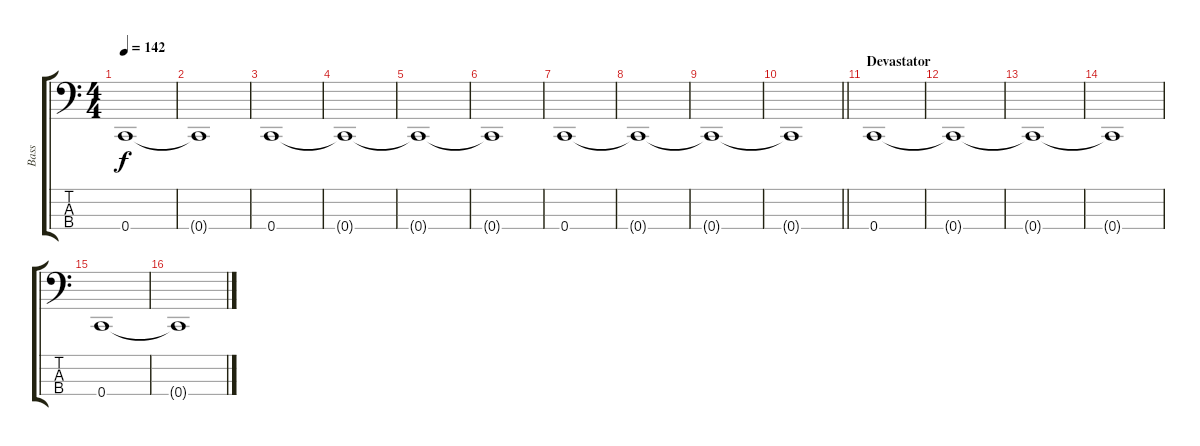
\track ("Bass" "Bass") {instrument electricbassfinger}
\staff {score tabs}
\tuning (F2 C2 G1 C1) {hide}
\ts (4 4)
\tempo 142
\clef f4
\ks c
0.4{t}.1{dy f} |
0.4{t}.1 |
0.4.1 |
0.4{t}.1 |
0.4{t}.1 |
0.4{t}.1 |
0.4.1 |
0.4{t}.1 |
0.4{t}.1 |
\barLineRight lightlight
0.4{t}.1 |
\section ("" "Devastator")
0.4.1 |
0.4{t}.1 |
0.4{t}.1 |
0.4{t}.1 |
0.4.1 |
0.4{t}.1
